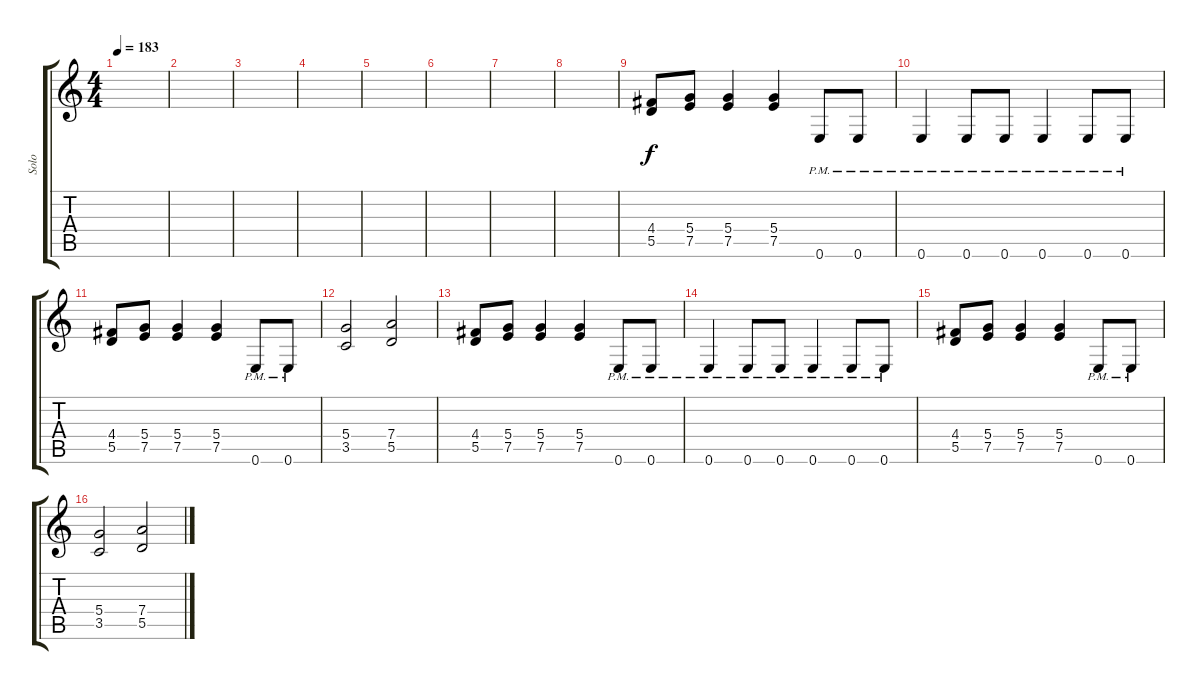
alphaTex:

\track ("Solo" "Solo") {instrument distortionguitar}
\staff {score tabs}
\tuning (E4 B3 G3 D3 A2 E2) {hide}
\ts (4 4)
\tempo 183
\clef g2
\ks c
|
|
|
|
|
|
|
|
(4.4 5.5).8 (5.4 7.5).8 (5.4 7.5).4 (5.4 7.5).4 0.6{pm}.8 0.6{pm}.8 |
0.6{pm}.4 0.6{pm}.8 0.6{pm}.8 0.6{pm}.4 0.6{pm}.8 0.6{pm}.8 |
(4.4 5.5).8 (5.4 7.5).8 (5.4 7.5).4 (5.4 7.5).4 0.6{pm}.8 0.6{pm}.8 |
(5.4 3.5).2 (7.4 5.5).2 |
(4.4 5.5).8 (5.4 7.5).8 (5.4 7.5).4 (5.4 7.5).4 0.6{pm}.8 0.6{pm}.8 |
0.6{pm}.4 0.6{pm}.8 0.6{pm}.8 0.6{pm}.4 0.6{pm}.8 0.6{pm}.8 |
(4.4 5.5).8 (5.4 7.5).8 (5.4 7.5).4 (5.4 7.5).4 0.6{pm}.8 0.6{pm}.8 |
(5.4 3.5).2 (7.4 5.5).2
